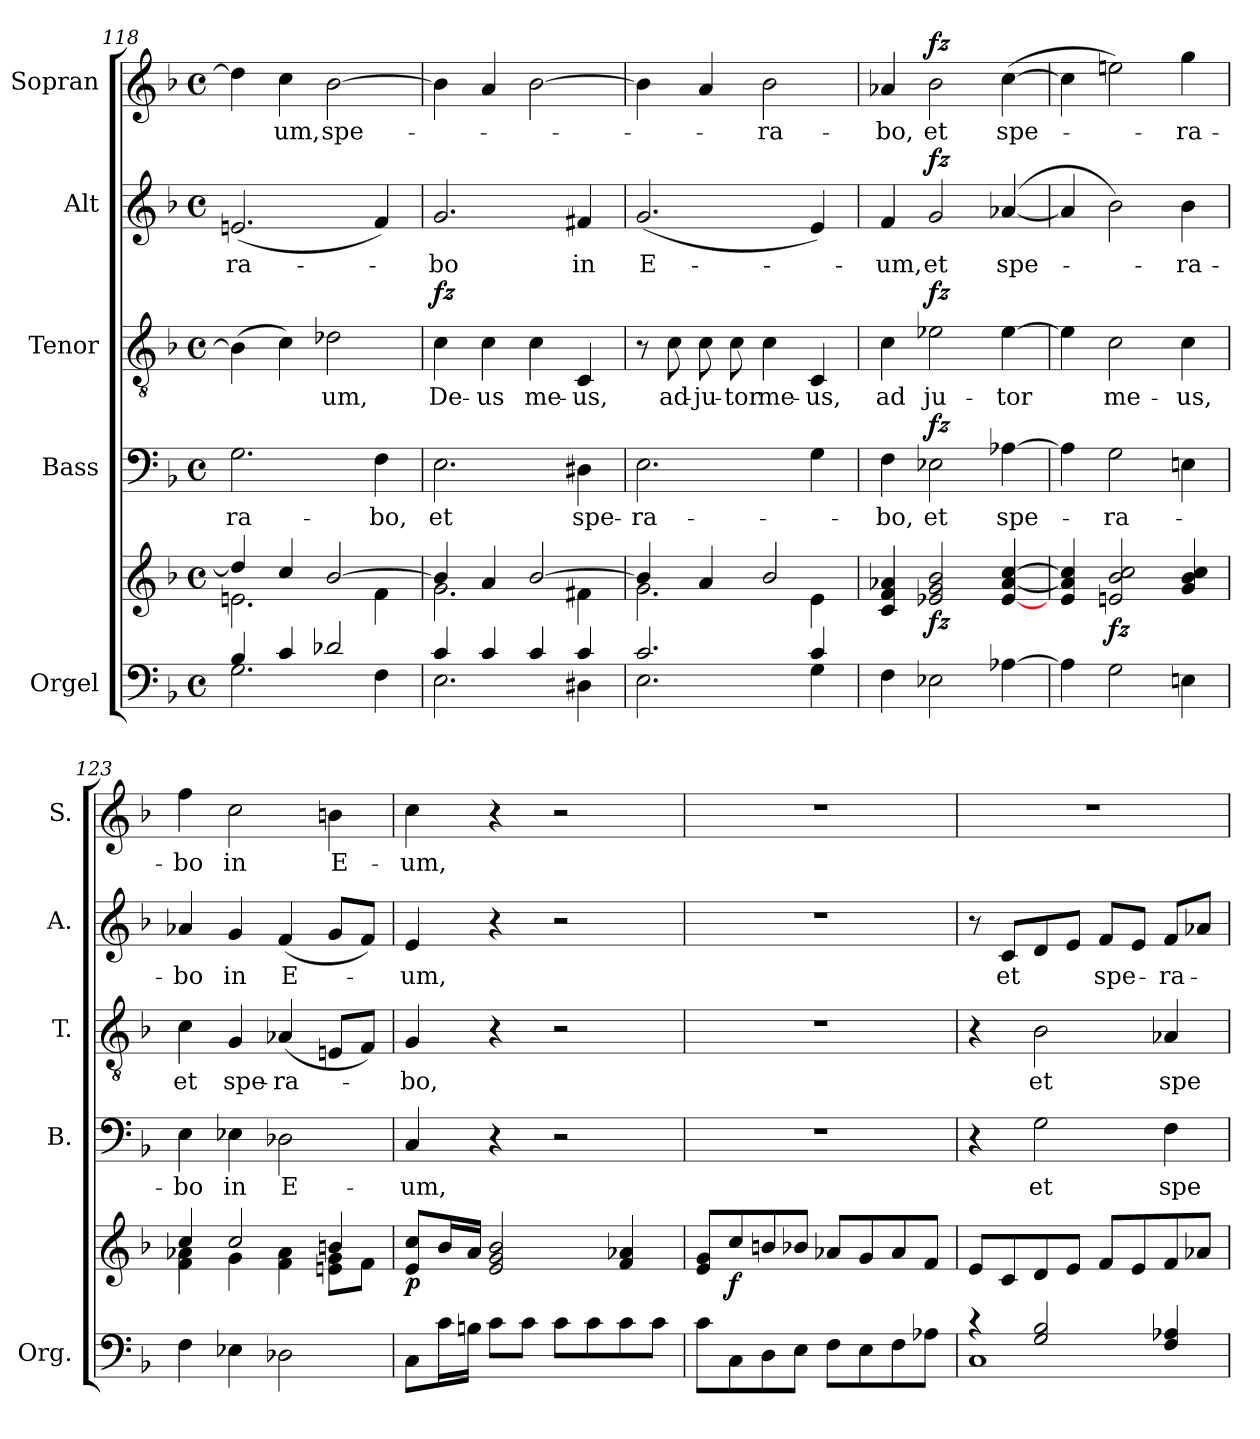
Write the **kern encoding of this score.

**kern	**kern	**dynam	**kern	**text	**dynam	**kern	**text	**dynam	**kern	**text	**dynam	**kern	**text	**dynam
*part5	*part5	*part5	*part4	*part4	*part4	*part3	*part3	*part3	*part2	*part2	*part2	*part1	*part1	*part1
*staff6	*staff5	*staff5/6	*staff4	*staff4	*staff4	*staff3	*staff3	*staff3	*staff2	*staff2	*staff2	*staff1	*staff1	*staff1
*I"Orgel	*	*	*I"Bass	*	*	*I"Tenor	*	*	*I"Alt	*	*	*I"Sopran	*	*
*I'Org.	*	*	*I'B.	*	*	*I'T.	*	*	*I'A.	*	*	*I'S.	*	*
*clefF4	*clefG2	*	*clefF4	*	*	*clefGv2	*	*	*clefG2	*	*	*clefG2	*	*
*k[b-]	*k[b-]	*	*k[b-]	*	*	*k[b-]	*	*	*k[b-]	*	*	*k[b-]	*	*
*F:	*F:	*	*F:	*	*	*F:	*	*	*F:	*	*	*F:	*	*
*M4/4	*M4/4	*	*M4/4	*	*	*M4/4	*	*	*M4/4	*	*	*M4/4	*	*
*met(c)	*met(c)	*	*met(c)	*	*	*met(c)	*	*	*met(c)	*	*	*met(c)	*	*
=118	=118	=118	=118	=118	=118	=118	=118	=118	=118	=118	=118	=118	=118	=118
*^	*^	*	*	*	*	*	*	*	*	*	*	*	*	*
!	!	!	!	!	!	!LO:LY:b	!	!	!	!	!	!LO:LY:b	!	!	!	!
4B-/	2.G\	4dd-/]	2.en\	.	2.G\	-ra-	.	(>4B-\]	.	.	(<2.en/	-ra-	.	4dd-\]	.	.
!	!	!	!	!	!	!	!	!	!	!	!	!	!	!	!LO:LY:b	!
4c/	.	4cc/	.	.	.	.	.	4c\)	.	.	.	.	.	4cc\	-um,	.
!	!	!	!	!	!	!	!	!	!LO:LY:b	!	!	!	!	!	!LO:LY:b	!
2d-X/	.	[>2b-/	.	.	.	.	.	2d-X\	-um,	.	.	.	.	[2b-\	spe-	.
!	!	!	!	!	!	!LO:LY:b	!	!	!	!	!	!	!	!	!	!
.	4F\	.	4f\	.	4F\	-bo,	.	.	.	.	4f/)	.	.	.	.	.
=119	=119	=119	=119	=119	=119	=119	=119	=119	=119	=119	=119	=119	=119	=119	=119	=119
!	!	!	!	!	!	!LO:LY:b	!	!	!LO:LY:b	!LO:DY:a	!	!LO:LY:b	!	!	!	!
4c/	2.E\	4b-/]	2.g\	.	2.E\	et	.	4c\	De-	fz	2.g/	-bo	.	4b-\]	.	.
!	!	!	!	!	!	!	!	!	!LO:LY:b	!	!	!	!	!	!	!
4c/	.	4a/	.	.	.	.	.	4c\	-us	.	.	.	.	4a/	.	.
!	!	!	!	!	!	!	!	!	!LO:LY:b	!	!	!	!	!	!	!
4c/	.	[>2b-/	.	.	.	.	.	4c\	me-	.	.	.	.	[2b-\	.	.
!	!	!	!	!	!	!LO:LY:b	!	!	!LO:LY:b	!	!	!LO:LY:b	!	!	!	!
4c/	4D#X\	.	4f#X\	.	4D#X\	spe-	.	4C/	-us,	.	4f#X/	in	.	.	.	.
=120	=120	=120	=120	=120	=120	=120	=120	=120	=120	=120	=120	=120	=120	=120	=120	=120
!	!	!	!	!	!	!LO:LY:b	!	!	!	!	!	!LO:LY:b	!	!	!	!
2.c/	2.E\	4b-/]	2.g\	.	2.E\	-ra-	.	8r	.	.	(<2.g/	E-	.	4b-\]	.	.
!	!	!	!	!	!	!	!	!	!LO:LY:b	!	!	!	!	!	!	!
.	.	.	.	.	.	.	.	8c\	ad-	.	.	.	.	.	.	.
!	!	!	!	!	!	!	!	!	!LO:LY:b	!	!	!	!	!	!	!
.	.	4a/	.	.	.	.	.	8c\	-ju-	.	.	.	.	4a/	.	.
!	!	!	!	!	!	!	!	!	!LO:LY:b	!	!	!	!	!	!	!
.	.	.	.	.	.	.	.	8c\	-tor	.	.	.	.	.	.	.
!	!	!	!	!	!	!	!	!	!LO:LY:b	!	!	!	!	!	!LO:LY:b	!
.	.	2b-/	.	.	.	.	.	4c\	me-	.	.	.	.	2b-\	-ra-	.
!	!	!	!	!	!	!	!	!	!LO:LY:b	!	!	!	!	!	!	!
4c/	4G\	.	4e\	.	4G\	.	.	4C/	-us,	.	4e/)	.	.	.	.	.
=121	=121	=121	=121	=121	=121	=121	=121	=121	=121	=121	=121	=121	=121	=121	=121	=121
!	!	!	!	!	!	!LO:LY:b	!	!	!LO:LY:b	!	!	!LO:LY:b	!	!	!LO:LY:b	!
*v	*v	*	*	*	*	*	*	*	*	*	*	*	*	*	*	*
*	*v	*v	*	*	*	*	*	*	*	*	*	*	*	*	*
4F\	4c/ 4f/ 4a-X/	.	4F\	-bo,	.	4c\	ad	.	4f/	-um,	.	4a-X/	-bo,	.
!	!	!LO:DY:b	!	!LO:LY:b	!LO:DY:a	!	!LO:LY:b	!LO:DY:a	!	!LO:LY:b	!LO:DY:a	!	!LO:LY:b	!LO:DY:a
2E-X\	2e-X/ 2g/ 2b-/	fz	2E-X\	et	fz	2e-X\	ju-	fz	2g/	et	fz	2b-\	et	fz
!	!	!	!	!LO:LY:b	!	!	!LO:LY:b	!	!	!LO:LY:b	!	!	!LO:LY:b	!
[4A-X\	[4e-/ [4a-/ [4cc/	.	[4A-X\	spe-	.	[4e-\	-tor	.	([4a-X/	spe-	.	(>[4cc\	spe-	.
=122	=122	=122	=122	=122	=122	=122	=122	=122	=122	=122	=122	=122	=122	=122
4A-\]	4e/ 4a-/] 4cc/]	.	4A-\]	.	.	4e-\]	.	.	4a-/]	.	.	4cc\]	.	.
!	!	!LO:DY:b	!	!LO:LY:b	!	!	!LO:LY:b	!	!	!	!	!	!	!
2G\	2en/ 2b-/ 2cc/	fz	2G\	-ra-	.	2c\	me-	.	2b-\)	.	.	2een\)	.	.
!	!	!	!	!	!	!	!LO:LY:b	!	!	!LO:LY:b	!	!	!LO:LY:b	!
4En\	4g/ 4b-/ 4cc/	.	4En\	.	.	4c\	-us,	.	4b-\	-ra-	.	4gg\	-ra-	.
!!LO:LB:g=z
=123	=123	=123	=123	=123	=123	=123	=123	=123	=123	=123	=123	=123	=123	=123
*	*^	*	*	*	*	*	*	*	*	*	*	*	*	*
!	!	!	!	!	!LO:LY:b	!	!	!LO:LY:b	!	!	!LO:LY:b	!	!	!LO:LY:b	!
4F\	4cc/	4f\ 4a-X\	.	4E\	-bo	.	4c\	et	.	4a-X/	-bo	.	4ff\	-bo	.
!	!	!	!	!	!LO:LY:b	!	!	!LO:LY:b	!	!	!LO:LY:b	!	!	!LO:LY:b	!
4E-X\	2cc/	4g\	.	4E-X\	in	.	4G/	spe-	.	4g/	in	.	2cc\	in	.
!	!	!	!	!	!LO:LY:b	!	!	!LO:LY:b	!	!	!LO:LY:b	!	!	!	!
2D-X\	.	4f\ 4a-\	.	2D-X\	E-	.	(<4A-X/	-ra-	.	(<4f/	E-	.	.	.	.
!	!	!	!	!	!	!	!	!	!	!	!	!	!	!LO:LY:b	!
.	4bn/	8en\ 8g\L	.	.	.	.	8En/L	.	.	8g/L	.	.	4bn\	E-	.
.	.	8f\J	.	.	.	.	8F/J)	.	.	8f/J)	.	.	.	.	.
=124	=124	=124	=124	=124	=124	=124	=124	=124	=124	=124	=124	=124	=124	=124	=124
!	!	!	!LO:DY:b	!	!LO:LY:b	!	!	!LO:LY:b	!	!	!LO:LY:b	!	!	!LO:LY:b	!
*	*v	*v	*	*	*	*	*	*	*	*	*	*	*	*	*
8C\L	8e/ 8cc/L	p	4C/	-um,	.	4G/	-bo,	.	4e/	-um,	.	4cc\	-um,	.
16c\L	16b-/L	.	.	.	.	.	.	.	.	.	.	.	.	.
16Bn\JJ	16a/JJ	.	.	.	.	.	.	.	.	.	.	.	.	.
8c\L	2e/ 2g/ 2b-/	.	4r	.	.	4r	.	.	4r	.	.	4r	.	.
8c\J	.	.	.	.	.	.	.	.	.	.	.	.	.	.
8c\L	.	.	2r	.	.	2r	.	.	2r	.	.	2r	.	.
8c\	.	.	.	.	.	.	.	.	.	.	.	.	.	.
8c\	4f/ 4a-X/	.	.	.	.	.	.	.	.	.	.	.	.	.
8c\J	.	.	.	.	.	.	.	.	.	.	.	.	.	.
=125	=125	=125	=125	=125	=125	=125	=125	=125	=125	=125	=125	=125	=125	=125
8c\L	8e/ 8g/L	.	1r	.	.	1r	.	.	1r	.	.	1r	.	.
!	!	!LO:DY:b	!	!	!	!	!	!	!	!	!	!	!	!
8C\	8cc/	f	.	.	.	.	.	.	.	.	.	.	.	.
8D\	8bn/	.	.	.	.	.	.	.	.	.	.	.	.	.
8E\J	8b-X/J	.	.	.	.	.	.	.	.	.	.	.	.	.
8F\L	8a-X/L	.	.	.	.	.	.	.	.	.	.	.	.	.
8E\	8g/	.	.	.	.	.	.	.	.	.	.	.	.	.
8F\	8a-/	.	.	.	.	.	.	.	.	.	.	.	.	.
8A-X\J	8f/J	.	.	.	.	.	.	.	.	.	.	.	.	.
=126	=126	=126	=126	=126	=126	=126	=126	=126	=126	=126	=126	=126	=126	=126
*^	*	*	*	*	*	*	*	*	*	*	*	*	*	*
4rc	1C	8e/L	.	4r	.	.	4r	.	.	8r	.	.	1r	.	.
!	!	!	!	!	!	!	!	!	!	!	!LO:LY:b	!	!	!	!
.	.	8c/	.	.	.	.	.	.	.	8c/L	et	.	.	.	.
!	!	!	!	!	!LO:LY:b	!	!	!LO:LY:b	!	!	!	!	!	!	!
2G/ 2B-/	.	8d/	.	2G\	et	.	2B-\	et	.	8d/	.	.	.	.	.
.	.	8e/J	.	.	.	.	.	.	.	8e/J	.	.	.	.	.
!	!	!	!	!	!	!	!	!	!	!	!LO:LY:b	!	!	!	!
.	.	8f/L	.	.	.	.	.	.	.	8f/L	spe-	.	.	.	.
.	.	8e/	.	.	.	.	.	.	.	8e/J	.	.	.	.	.
!	!	!	!	!	!LO:LY:b	!	!	!LO:LY:b	!	!	!LO:LY:b	!	!	!	!
4F/ 4A-X/	.	8f/	.	4F\	spe-	.	4A-X/	spe-	.	8f/L	-ra-	.	.	.	.
.	.	8a-X/J	.	.	.	.	.	.	.	8a-X/J	.	.	.	.	.
*v	*v	*	*	*	*	*	*	*	*	*	*	*	*	*	*
=	=	=	=	=	=	=	=	=	=	=	=	=	=	=
*-	*-	*-	*-	*-	*-	*-	*-	*-	*-	*-	*-	*-	*-	*-
